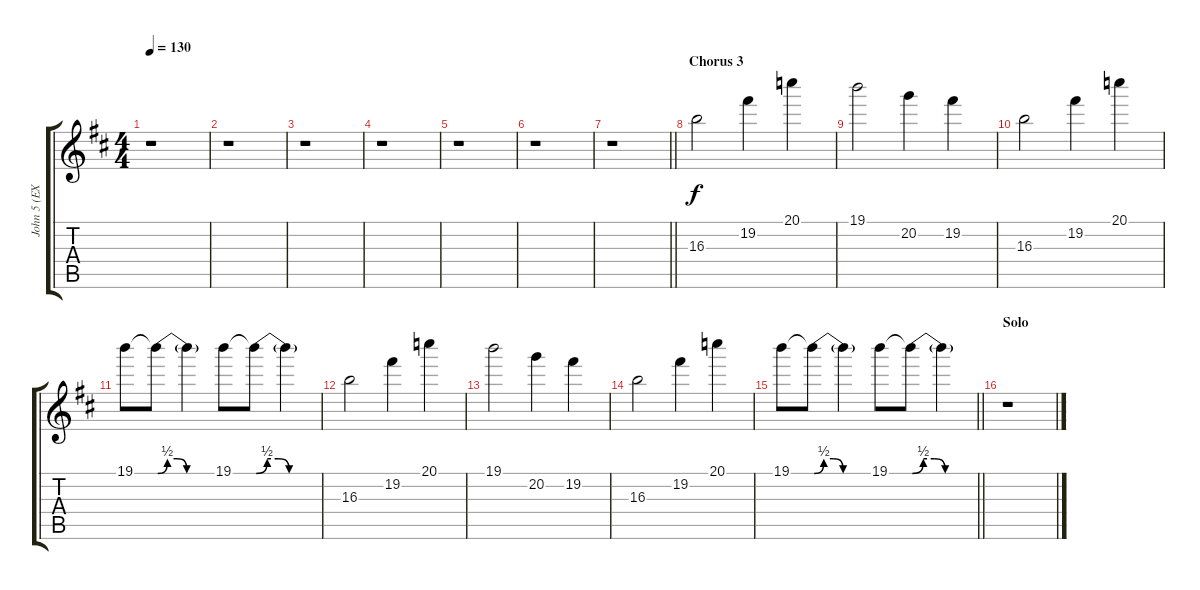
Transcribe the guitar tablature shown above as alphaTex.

\track ("John 5 (EXTRA)" "John 5 (EX") {instrument overdrivenguitar}
\staff {score tabs}
\tuning (E4 B3 G3 D3 A2 B1) {hide}
\ts (4 4)
\tempo 130
\clef g2
\ks d
r.1{dy f} |
r.1 |
r.1 |
r.1 |
r.1 |
r.1 |
\barLineRight lightlight
r.1 |
\section ("" "Chorus 3")
16.3.2{volume 12 balance 0} 19.2.4 20.1.4 |
19.1.2 20.2.4 19.2.4 |
16.3.2 19.2.4 20.1.4 |
19.1.8 19.1{be (custom 0 0 10 2 20 2 30 0 60 0) t}.8 19.1{t}.4 19.1.8 19.1{be (custom 0 0 10 2 20 2 30 0 60 0) t}.8 19.1{t}.4 |
16.3.2 19.2.4 20.1.4 |
19.1.2 20.2.4 19.2.4 |
16.3.2 19.2.4 20.1.4 |
\barLineRight lightlight
19.1.8 19.1{be (custom 0 0 10 2 20 2 30 0 60 0) t}.8 19.1{t}.4 19.1.8 19.1{be (custom 0 0 10 2 20 2 30 0 60 0) t}.8 19.1{t}.4 |
\section ("" "Solo")
r.1
